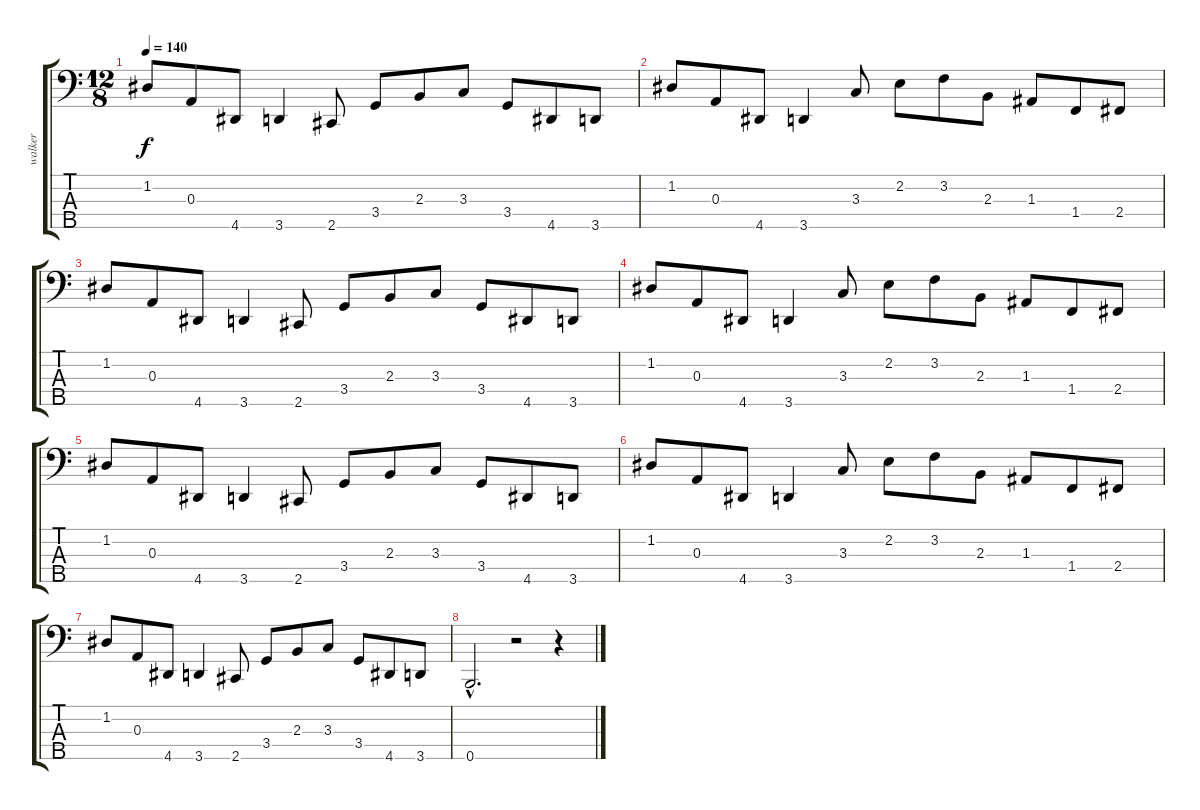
\track ("walker" "walker") {instrument electricbasspick}
\staff {score tabs}
\tuning (G2 D2 A1 E1 B0) {hide}
\ts (12 8)
\tempo 140
\clef f4
\ks c
1.2.8{dy f} 0.3.8 4.5.8 3.5.4 2.5.8 3.4.8 2.3.8 3.3.8 3.4.8 4.5.8 3.5.8 |
1.2.8 0.3.8 4.5.8 3.5.4 3.3.8 2.2.8 3.2.8 2.3.8 1.3.8 1.4.8 2.4.8 |
1.2.8 0.3.8 4.5.8 3.5.4 2.5.8 3.4.8 2.3.8 3.3.8 3.4.8 4.5.8 3.5.8 |
1.2.8 0.3.8 4.5.8 3.5.4 3.3.8 2.2.8 3.2.8 2.3.8 1.3.8 1.4.8 2.4.8 |
1.2.8 0.3.8 4.5.8 3.5.4 2.5.8 3.4.8 2.3.8 3.3.8 3.4.8 4.5.8 3.5.8 |
1.2.8 0.3.8 4.5.8 3.5.4 3.3.8 2.2.8 3.2.8 2.3.8 1.3.8 1.4.8 2.4.8 |
1.2.8 0.3.8 4.5.8 3.5.4 2.5.8 3.4.8 2.3.8 3.3.8 3.4.8 4.5.8 3.5.8 |
0.5{hac}.2{d} r.2 r.4
